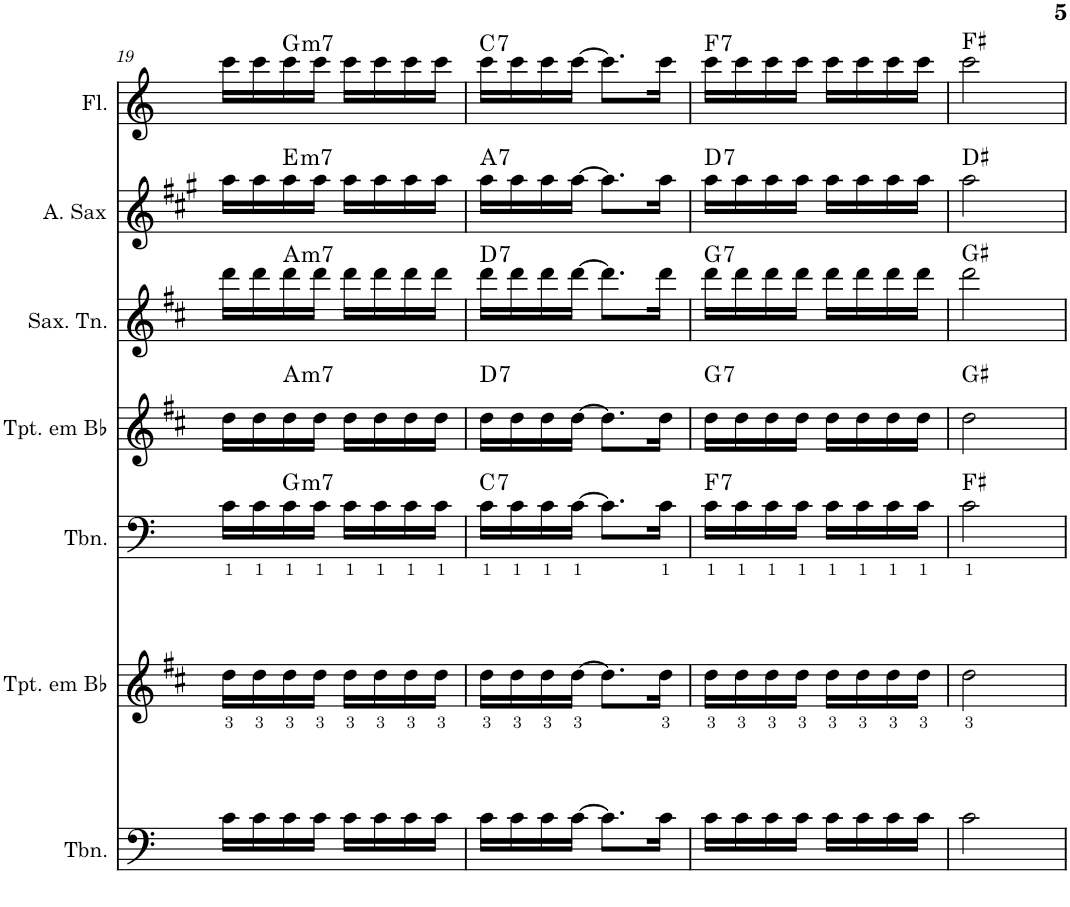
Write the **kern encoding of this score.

**kern	**kern	**kern	**harte	**kern	**harte	**kern	**harte	**kern	**harte	**kern	**harte
*part7	*part6	*part5	*part5	*part4	*part4	*part3	*part3	*part2	*part2	*part1	*part1
*staff7	*staff6	*staff5	*	*staff4	*	*staff3	*	*staff2	*	*staff1	*
*I"Trombone	*I"Trompete em Bb	*I"Trombone	*	*I"Trompete em Bb	*	*I"Saxofone Tenor	*	*I"Saxofone Alto	*	*I"Flauta Transversal	*
*I'Tbn.	*I'Tpt. em Bb	*I'Tbn.	*	*I'Tpt. em Bb	*	*I'Sax. Tn.	*	*	*	*I'Fl.	*
!!LO:PB:g=z
*clefF4	*clefG2	*clefF4	*	*clefG2	*	*clefG2	*	*clefG2	*	*clefG2	*
*	*Trd1c2	*	*	*Trd1c2	*	*Trd8c14	*	*Trd5c9	*	*	*
*k[]	*k[f#c#]	*k[]	*	*k[f#c#]	*	*k[f#c#]	*	*k[f#c#g#]	*	*k[]	*
*M2/4	*M2/4	*M2/4	*	*M2/4	*	*M2/4	*	*M2/4	*	*M2/4	*
=19	=19	=19	=19	=19	=19	=19	=19	=19	=19	=19	=19
16c\LL	16dd\LL	16c\LL	.	16dd\LL	.	16ddd\LL	.	16aa\LL	.	16ccc\LL	.
16c\	16dd\	16c\	.	16dd\	.	16ddd\	.	16aa\	.	16ccc\	.
!	!	!	!LO:H:kt=m7	!	!LO:H:kt=m7	!	!LO:H:kt=m7	!	!LO:H:kt=m7	!	!LO:H:kt=m7
16c\	16dd\	16c\	G:min7	16dd\	A:min7	16ddd\	A:min7	16aa\	E:min7	16ccc\	G:min7
16c\JJ	16dd\JJ	16c\JJ	.	16dd\JJ	.	16ddd\JJ	.	16aa\JJ	.	16ccc\JJ	.
16c\LL	16dd\LL	16c\LL	.	16dd\LL	.	16ddd\LL	.	16aa\LL	.	16ccc\LL	.
16c\	16dd\	16c\	.	16dd\	.	16ddd\	.	16aa\	.	16ccc\	.
16c\	16dd\	16c\	.	16dd\	.	16ddd\	.	16aa\	.	16ccc\	.
16c\JJ	16dd\JJ	16c\JJ	.	16dd\JJ	.	16ddd\JJ	.	16aa\JJ	.	16ccc\JJ	.
=20	=20	=20	=20	=20	=20	=20	=20	=20	=20	=20	=20
!	!	!	!LO:H:kt=7	!	!LO:H:kt=7	!	!LO:H:kt=7	!	!LO:H:kt=7	!	!LO:H:kt=7
16c\LL	16dd\LL	16c\LL	C:7	16dd\LL	D:7	16ddd\LL	D:7	16aa\LL	A:7	16ccc\LL	C:7
16c\	16dd\	16c\	.	16dd\	.	16ddd\	.	16aa\	.	16ccc\	.
16c\	16dd\	16c\	.	16dd\	.	16ddd\	.	16aa\	.	16ccc\	.
[16c\JJ	[16dd\JJ	[16c\JJ	.	[16dd\JJ	.	[16ddd\JJ	.	[16aa\JJ	.	[16ccc\JJ	.
8.c\L]	8.dd\L]	8.c\L]	.	8.dd\L]	.	8.ddd\L]	.	8.aa\L]	.	8.ccc\L]	.
16c\Jk	16dd\Jk	16c\Jk	.	16dd\Jk	.	16ddd\Jk	.	16aa\Jk	.	16ccc\Jk	.
=21	=21	=21	=21	=21	=21	=21	=21	=21	=21	=21	=21
!	!	!	!LO:H:kt=7	!	!LO:H:kt=7	!	!LO:H:kt=7	!	!LO:H:kt=7	!	!LO:H:kt=7
16c\LL	16dd\LL	16c\LL	F:7	16dd\LL	G:7	16ddd\LL	G:7	16aa\LL	D:7	16ccc\LL	F:7
16c\	16dd\	16c\	.	16dd\	.	16ddd\	.	16aa\	.	16ccc\	.
16c\	16dd\	16c\	.	16dd\	.	16ddd\	.	16aa\	.	16ccc\	.
16c\JJ	16dd\JJ	16c\JJ	.	16dd\JJ	.	16ddd\JJ	.	16aa\JJ	.	16ccc\JJ	.
16c\LL	16dd\LL	16c\LL	.	16dd\LL	.	16ddd\LL	.	16aa\LL	.	16ccc\LL	.
16c\	16dd\	16c\	.	16dd\	.	16ddd\	.	16aa\	.	16ccc\	.
16c\	16dd\	16c\	.	16dd\	.	16ddd\	.	16aa\	.	16ccc\	.
16c\JJ	16dd\JJ	16c\JJ	.	16dd\JJ	.	16ddd\JJ	.	16aa\JJ	.	16ccc\JJ	.
=22	=22	=22	=22	=22	=22	=22	=22	=22	=22	=22	=22
2c\	2dd\	2cn\	F#:maj	2ddn\	G#:maj	2dddn\	G#:maj	2aan\	D#:maj	2cccn\	F#:maj
=	=	=	=	=	=	=	=	=	=	=	=
*-	*-	*-	*-	*-	*-	*-	*-	*-	*-	*-	*-
